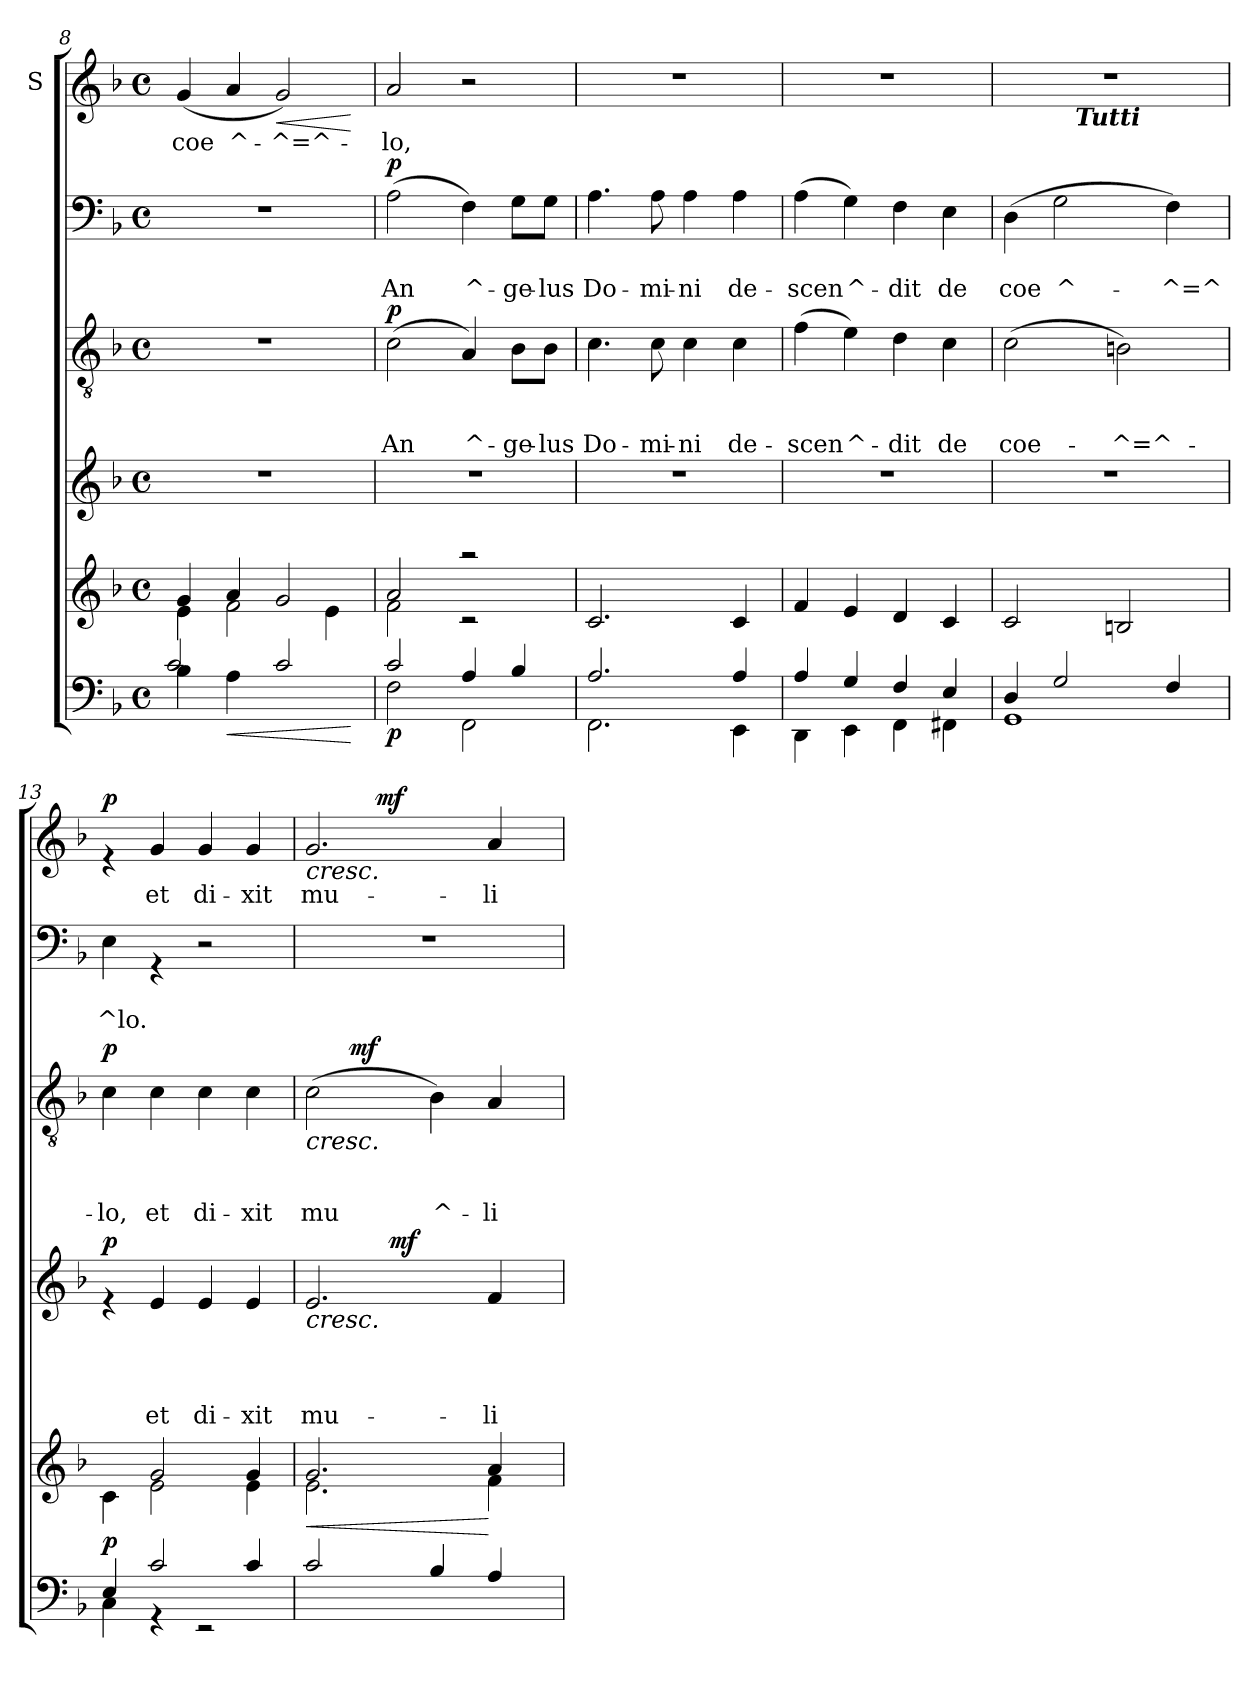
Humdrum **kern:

**kern	**dynam	**kern	**dynam	**kern	**text	**text	**text	**text	**dynam	**kern	**text	**text	**text	**dynam	**kern	**text	**text	**dynam	**kern	**text	**dynam
*part6	*part6	*part5	*part5	*part4	*part4	*part4	*part4	*part4	*part4	*part3	*part3	*part3	*part3	*part3	*part2	*part2	*part2	*part2	*part1	*part1	*part1
*staff6	*staff6	*staff5	*staff5	*staff4	*staff4	*staff4	*staff4	*staff4	*staff4	*staff3	*staff3	*staff3	*staff3	*staff3	*staff2	*staff2	*staff2	*staff2	*staff1	*staff1	*staff1
*	*	*	*	*	*	*	*	*	*	*	*	*	*	*	*	*	*	*	*I"S	*	*
!!LO:LB:g=z
*clefF4	*	*clefG2	*	*clefG2	*	*	*	*	*	*clefGv2	*	*	*	*	*clefF4	*	*	*	*clefG2	*	*
*k[b-]	*	*k[b-]	*	*k[b-]	*	*	*	*	*	*k[b-]	*	*	*	*	*k[b-]	*	*	*	*k[b-]	*	*
*F:	*	*F:	*	*F:	*	*	*	*	*	*F:	*	*	*	*	*F:	*	*	*	*F:	*	*
*M4/4	*	*M4/4	*	*M4/4	*	*	*	*	*	*M4/4	*	*	*	*	*M4/4	*	*	*	*M4/4	*	*
*met(c)	*	*met(c)	*	*met(c)	*	*	*	*	*	*met(c)	*	*	*	*	*met(c)	*	*	*	*met(c)	*	*
=8	=8	=8	=8	=8	=8	=8	=8	=8	=8	=8	=8	=8	=8	=8	=8	=8	=8	=8	=8	=8	=8
*^	*	*^	*	*	*	*	*	*	*	*	*	*	*	*	*	*	*	*	*	*	*
!	!	!	!	!	!	!	!	!	!	!	!	!	!	!	!	!	!	!	!	!	!	!LO:LY:b	!
4B-\	2c/	.	4e\	4g/	.	1r	.	.	.	.	.	1r	.	.	.	.	1r	.	.	.	(<4g/	coe	.
!	!	!LO:HP:b	!	!	!	!	!	!	!	!	!	!	!	!	!	!	!	!	!	!	!	!LO:LY:b	!
4A\	.	<	2f\	4a/	.	.	.	.	.	.	.	.	.	.	.	.	.	.	.	.	4a/	^-	.
!	!	!	!	!	!	!	!	!	!	!	!	!	!	!	!	!	!	!	!	!	!	!LO:LY:b	!LO:HP:b
2ryy	2c/	.	.	2g/	.	.	.	.	.	.	.	.	.	.	.	.	.	.	.	.	2g/)	-^=^-	<
.	.	.	4e\	.	.	.	.	.	.	.	.	.	.	.	.	.	.	.	.	.	.	.	.
*v	*v	*	*	*	*	*	*	*	*	*	*	*	*	*	*	*	*	*	*	*	*	*	*
*	*	*v	*v	*	*	*	*	*	*	*	*	*	*	*	*	*	*	*	*	*	*	*
.	[	.	.	.	.	.	.	.	.	.	.	.	.	.	.	.	.	.	.	.	[
=9	=9	=9	=9	=9	=9	=9	=9	=9	=9	=9	=9	=9	=9	=9	=9	=9	=9	=9	=9	=9	=9
*^	*	*^	*	*	*	*	*	*	*	*	*	*	*	*	*	*	*	*	*	*	*
!	!	!LO:DY:b	!	!	!	!	!	!	!	!	!	!	!	!	!LO:LY:b	!LO:DY:a	!	!	!LO:LY:b	!LO:DY:a	!	!LO:LY:b	!
2F\	2c/	p	2f\	2a/	.	1r	.	.	.	.	.	(>2c\	.	.	An	p	(>2A\	.	An	p	2a/	-lo,	.
!	!	!	!	!	!	!	!	!	!	!	!	!	!	!	!LO:LY:b	!	!	!	!LO:LY:b	!	!	!	!
2FF\	4A/	.	2raa	2rc	.	.	.	.	.	.	.	4A/)	.	.	^-	.	4F\)	.	^-	.	2r	.	.
!	!	!	!	!	!	!	!	!	!	!	!	!	!	!	!LO:LY:b	!	!	!	!LO:LY:b	!	!	!	!
.	4B-/	.	.	.	.	.	.	.	.	.	.	8B-\L	.	.	-ge-	.	8G\L	.	-ge-	.	.	.	.
!	!	!	!	!	!	!	!	!	!	!	!	!	!	!	!LO:LY:b	!	!	!	!LO:LY:b	!	!	!	!
.	.	.	.	.	.	.	.	.	.	.	.	8B-\J	.	.	-lus	.	8G\J	.	-lus	.	.	.	.
*	*	*	*v	*v	*	*	*	*	*	*	*	*	*	*	*	*	*	*	*	*	*	*	*
=10	=10	=10	=10	=10	=10	=10	=10	=10	=10	=10	=10	=10	=10	=10	=10	=10	=10	=10	=10	=10	=10	=10
!	!	!	!	!	!	!	!	!	!	!	!	!	!	!LO:LY:b	!	!	!	!LO:LY:b	!	!	!	!
2.FF\	2.A/	.	2.c/	.	1r	.	.	.	.	.	4.c\	.	.	Do-	.	4.A\	.	Do-	.	1r	.	.
!	!	!	!	!	!	!	!	!	!	!	!	!	!	!LO:LY:b	!	!	!	!LO:LY:b	!	!	!	!
.	.	.	.	.	.	.	.	.	.	.	8c\	.	.	-mi-	.	8A\	.	-mi-	.	.	.	.
!	!	!	!	!	!	!	!	!	!	!	!	!	!	!LO:LY:b	!	!	!	!LO:LY:b	!	!	!	!
.	.	.	.	.	.	.	.	.	.	.	4c\	.	.	-ni	.	4A\	.	-ni	.	.	.	.
!	!	!	!	!	!	!	!	!	!	!	!	!	!	!LO:LY:b	!	!	!	!LO:LY:b	!	!	!	!
4EE\	4A/	.	4c/	.	.	.	.	.	.	.	4c\	.	.	de-	.	4A\	.	de-	.	.	.	.
=11	=11	=11	=11	=11	=11	=11	=11	=11	=11	=11	=11	=11	=11	=11	=11	=11	=11	=11	=11	=11	=11	=11
!	!	!	!	!	!	!	!	!	!	!	!	!	!	!LO:LY:b	!	!	!	!LO:LY:b	!	!	!	!
4DD\	4A/	.	4f/	.	1r	.	.	.	.	.	(>4f\	.	.	-scen	.	(>4A\	.	-scen	.	1r	.	.
!	!	!	!	!	!	!	!	!	!	!	!	!	!	!LO:LY:b	!	!	!	!LO:LY:b	!	!	!	!
4EE\	4G/	.	4e/	.	.	.	.	.	.	.	4e\)	.	.	^-	.	4G\)	.	^-	.	.	.	.
!	!	!	!	!	!	!	!	!	!	!	!	!	!	!LO:LY:b	!	!	!	!LO:LY:b	!	!	!	!
4FF\	4F/	.	4d/	.	.	.	.	.	.	.	4d\	.	.	-dit	.	4F\	.	-dit	.	.	.	.
!	!	!	!	!	!	!	!	!	!	!	!	!	!	!LO:LY:b	!	!	!	!LO:LY:b	!	!	!	!
4FF#X\	4E/	.	4c/	.	.	.	.	.	.	.	4c\	.	.	de	.	4E\	.	de	.	.	.	.
=12	=12	=12	=12	=12	=12	=12	=12	=12	=12	=12	=12	=12	=12	=12	=12	=12	=12	=12	=12	=12	=12	=12
!	!	!	!	!	!	!	!	!	!	!	!	!	!	!LO:LY:b	!	!	!	!LO:LY:b	!	!	!	!
*	*	*	*	*	*	*	*	*	*	*	*	*	*	*	*	*	*	*	*	*^	*	*
1GG	4D/	.	2c/	.	1r	.	.	.	.	.	(>2c\	.	.	coe-	.	(>4D\	.	coe	.	1r	4ryy	.	.
!	!	!	!	!	!	!	!	!	!	!	!	!	!	!	!	!	!	!LO:LY:b	!	!	!	!	!
.	2G/	.	.	.	.	.	.	.	.	.	.	.	.	.	.	2G\	.	^-	.	.	16ryy	.	.
!	!	!	!	!	!	!	!	!	!	!	!	!	!	!	!	!	!	!	!	!	!LO:TX:b:Bi:t=Tutti	!	!
.	.	.	.	.	.	.	.	.	.	.	.	.	.	.	.	.	.	.	.	.	2ryy	.	.
!	!	!	!	!	!	!	!	!	!	!	!	!	!	!LO:LY:b	!	!	!	!	!	!	!	!	!
.	.	.	2Bn/	.	.	.	.	.	.	.	2Bn\)	.	.	-^=^-	.	.	.	.	.	.	.	.	.
!	!	!	!	!	!	!	!	!	!	!	!	!	!	!	!	!	!	!LO:LY:b	!	!	!	!	!
.	4F/	.	.	.	.	.	.	.	.	.	.	.	.	.	.	4F\)	.	-^=^	.	.	.	.	.
.	.	.	.	.	.	.	.	.	.	.	.	.	.	.	.	.	.	.	.	.	8.ryy	.	.
=13	=13	=13	=13	=13	=13	=13	=13	=13	=13	=13	=13	=13	=13	=13	=13	=13	=13	=13	=13	=13	=13	=13	=13
*	*	*	*^	*	*	*	*	*	*	*	*	*	*	*	*	*	*	*	*	*	*	*	*
!	!	!LO:DY:a	!	!	!	!	!	!	!	!	!LO:DY:a	!	!	!	!LO:LY:b	!LO:DY:a	!	!	!LO:LY:b	!	!	!	!	!LO:DY:a
*	*	*	*	*	*	*	*	*	*	*	*	*	*	*	*	*	*	*	*	*	*v	*v	*	*
4C\	4E/	p	4c\	4ryy	.	4re	.	.	.	.	p	4c\	.	.	-lo,	p	4E\	.	^lo.	.	4re	.	p
!	!	!	!	!	!	!	!	!	!	!LO:LY:b	!	!	!	!	!LO:LY:b	!	!	!	!	!	!	!LO:LY:b	!
4rGG	2c/	.	2e\	2g/	.	4e/	.	.	.	et	.	4c\	.	.	et	.	4rGG	.	.	.	4g/	et	.
!	!	!	!	!	!	!	!	!	!	!LO:LY:b	!	!	!	!	!LO:LY:b	!	!	!	!	!	!	!LO:LY:b	!
2rEE	.	.	.	.	.	4e/	.	.	.	di-	.	4c\	.	.	di-	.	2r	.	.	.	4g/	di-	.
!	!	!	!	!	!	!	!	!	!	!LO:LY:b	!	!	!	!	!LO:LY:b	!	!	!	!	!	!	!LO:LY:b	!
.	4c/	.	4e\	4g/	.	4e/	.	.	.	-xit	.	4c\	.	.	-xit	.	.	.	.	.	4g/	-xit	.
!!LO:PB:g=z
=14	=14	=14	=14	=14	=14	=14	=14	=14	=14	=14	=14	=14	=14	=14	=14	=14	=14	=14	=14	=14	=14	=14	=14
!	!	!	!	!	!LO:HP:b	!	!	!	!	!LO:LY:b	!LO:HP:b	!	!	!	!LO:LY:b	!LO:HP:b	!	!	!	!	!	!LO:LY:b	!LO:HP:b
*v	*v	*	*	*	*	*^	*	*	*	*	*	*^	*	*	*	*	*	*	*	*	*^	*	*
2c/	.	2.e\	2.g/	<	2.e/	4ryy	.	.	.	mu-	<	(>2c\	8..ryy	.	.	mu	<	1r	.	.	.	2.g/	4ryy	mu-	<
!	!	!	!	!	!	!	!	!	!	!	!	!	!	!	!	!	!LO:DY:a	!	!	!	!	!	!	!	!
.	.	.	.	.	.	.	.	.	.	.	.	.	2ryy	.	.	.	mf	.	.	.	.	.	.	.	.
.	.	.	.	.	.	16ryy	.	.	.	.	.	.	.	.	.	.	.	.	.	.	.	.	32ryy	.	.
!	!	!	!	!	!	!	!	!	!	!	!	!	!	!	!	!	!	!	!	!	!	!	!	!	!LO:DY:a
.	.	.	.	.	.	.	.	.	.	.	.	.	.	.	.	.	.	.	.	.	.	.	2ryy	.	mf
!	!	!	!	!	!	!	!	!	!	!	!LO:DY:a	!	!	!	!	!	!	!	!	!	!	!	!	!	!
.	.	.	.	.	.	2ryy	.	.	.	.	mf	.	.	.	.	.	.	.	.	.	.	.	.	.	.
!	!	!	!	!	!	!	!	!	!	!	!	!	!	!	!	!LO:LY:b	!	!	!	!	!	!	!	!	!
4B-/	.	.	.	.	.	.	.	.	.	.	.	4B-\)	.	.	.	^-	[	.	.	.	.	.	.	.	.
.	.	.	.	.	.	.	.	.	.	.	.	.	4ryy	.	.	.	.	.	.	.	.	.	.	.	.
!	!	!	!	!	!	!	!	!	!	!LO:LY:b	!	!	!	!	!	!LO:LY:b	!	!	!	!	!	!	!	!LO:LY:b	!
4A/	.	4f\	4a/	[	4f/	.	.	.	.	-li-	[	4A/	.	.	.	-li-	.	.	.	.	.	4a/	.	-li-	[
.	.	.	.	.	.	.	.	.	.	.	.	.	.	.	.	.	.	.	.	.	.	.	8..ryy	.	.
.	.	.	.	.	.	8.ryy	.	.	.	.	.	.	.	.	.	.	.	.	.	.	.	.	.	.	.
.	.	.	.	.	.	.	.	.	.	.	.	.	32ryy	.	.	.	.	.	.	.	.	.	.	.	.
*	*	*v	*v	*	*	*	*	*	*	*	*	*v	*v	*	*	*	*	*	*	*	*	*v	*v	*	*
*	*	*	*	*v	*v	*	*	*	*	*	*	*	*	*	*	*	*	*	*	*	*	*
=	=	=	=	=	=	=	=	=	=	=	=	=	=	=	=	=	=	=	=	=	=
*-	*-	*-	*-	*-	*-	*-	*-	*-	*-	*-	*-	*-	*-	*-	*-	*-	*-	*-	*-	*-	*-
